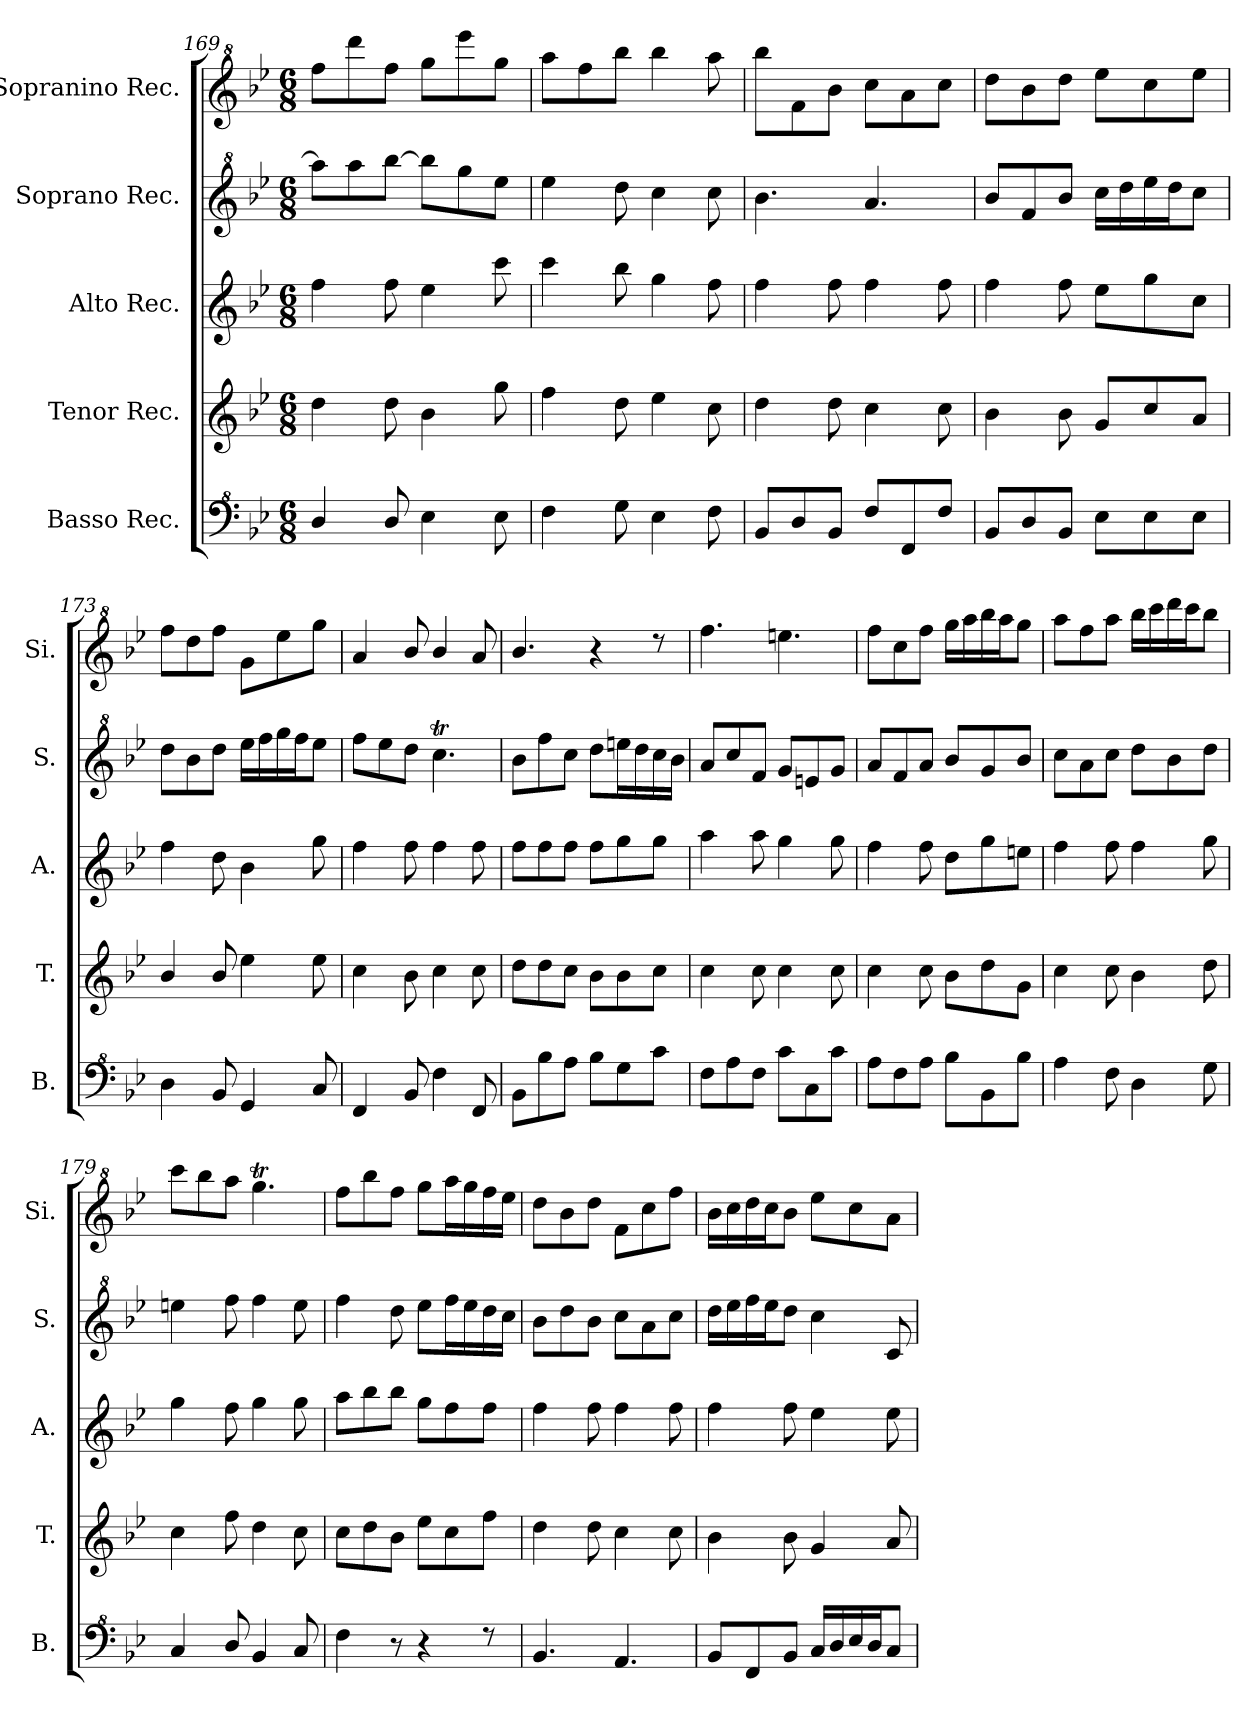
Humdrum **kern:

**kern	**kern	**kern	**kern	**kern
*part5	*part4	*part3	*part2	*part1
*staff5	*staff4	*staff3	*staff2	*staff1
*I"Basso Rec.	*I"Tenor Rec.	*I"Alto Rec.	*I"Soprano Rec.	*I"Sopranino Rec.
*I'B.	*I'T.	*I'A.	*I'S.	*I'Si.
*clefF^4	*clefG2	*clefG2	*clefG^2	*clefG^2
*k[b-e-]	*k[b-e-]	*k[b-e-]	*k[b-e-]	*k[b-e-]
*M6/8	*M6/8	*M6/8	*M6/8	*M6/8
=169	=169	=169	=169	=169
4d/	4dd\	4ff\	8aaa\L]	8fff\L
.	.	.	8aaa\	8dddd\
8d/	8dd\	8ff\	[8bbb-\J	8fff\J
4e-\	4b-\	4ee-\	8bbb-\L]	8ggg\L
.	.	.	8ggg\	8eeee-\
8e-\	8gg\	8ccc\	8eee-\J	8ggg\J
=170	=170	=170	=170	=170
4f\	4ff\	4ccc\	4eee-\	8aaa\L
.	.	.	.	8fff\
8g\	8dd\	8bb-\	8ddd\	8bbb-\J
4e-\	4ee-\	4gg\	4ccc\	4bbb-\
8f\	8cc\	8ff\	8ccc\	8aaa\
!!LO:LB:g=z
=171	=171	=171	=171	=171
8B-/L	4dd\	4ff\	4.bb-\	8bbb-\L
8d/	.	.	.	8ff\
8B-/J	8dd\	8ff\	.	8bb-\J
8f/L	4cc\	4ff\	4.aa/	8ccc\L
8F/	.	.	.	8aa\
8f/J	8cc\	8ff\	.	8ccc\J
=172	=172	=172	=172	=172
8B-/L	4b-\	4ff\	8bb-/L	8ddd\L
8d/	.	.	8ff/	8bb-\
8B-/J	8b-\	8ff\	8bb-/J	8ddd\J
8e-\L	8g/L	8ee-\L	16ccc\LL	8eee-\L
.	.	.	16ddd\	.
8e-\	8cc/	8gg\	16eee-\	8ccc\
.	.	.	16ddd\J	.
8e-\J	8a/J	8cc\J	8ccc\J	8eee-\J
=173	=173	=173	=173	=173
4d\	4b-/	4ff\	8ddd\L	8fff\L
.	.	.	8bb-\	8ddd\
8B-/	8b-/	8dd\	8ddd\J	8fff\J
4G/	4ee-\	4b-\	16eee-\LL	8gg\L
.	.	.	16fff\	.
.	.	.	16ggg\	8eee-\
.	.	.	16fff\J	.
8c/	8ee-\	8gg\	8eee-\J	8ggg\J
=174	=174	=174	=174	=174
4F/	4cc\	4ff\	8fff\L	4aa/
.	.	.	8eee-\	.
8B-/	8b-\	8ff\	8ddd\J	8bb-/
4f\	4cc\	4ff\	4.cccT\	4bb-/
8F/	8cc\	8ff\	.	8aa/
=175	=175	=175	=175	=175
8B-\L	8dd\L	8ff\L	8bb-\L	4.bb-/
8b-\	8dd\	8ff\	8fff\	.
8a\J	8cc\J	8ff\J	8ccc\J	.
8b-\L	8b-\L	8ff\L	8ddd\L	4r
8g\	8b-\	8gg\	16eeen\L	.
.	.	.	16ddd\	.
8cc\J	8cc\J	8gg\J	16ccc\	8rddd
.	.	.	16bb-\JJ	.
=176	=176	=176	=176	=176
8f\L	4cc\	4aa\	8aa/L	4.fff\
8a\	.	.	8ccc/	.
8f\J	8cc\	8aa\	8ff/J	.
8cc\L	4cc\	4gg\	8gg/L	4.eeen\
8c\	.	.	8een/	.
8cc\J	8cc\	8gg\	8gg/J	.
=177	=177	=177	=177	=177
8a\L	4cc\	4ff\	8aa/L	8fff\L
8f\	.	.	8ff/	8ccc\
8a\J	8cc\	8ff\	8aa/J	8fff\J
8b-\L	8b-\L	8dd\L	8bb-/L	16ggg\LL
.	.	.	.	16aaa\
8B-\	8dd\	8gg\	8gg/	16bbb-\
.	.	.	.	16aaa\J
8b-\J	8g\J	8een\J	8bb-/J	8ggg\J
=178	=178	=178	=178	=178
4a\	4cc\	4ff\	8ccc\L	8aaa\L
.	.	.	8aa\	8fff\
8f\	8cc\	8ff\	8ccc\J	8aaa\J
4d\	4b-\	4ff\	8ddd\L	16bbb-\LL
.	.	.	.	16cccc\
.	.	.	8bb-\	16dddd\
.	.	.	.	16cccc\J
8g\	8dd\	8gg\	8ddd\J	8bbb-\J
=179	=179	=179	=179	=179
4c/	4cc\	4gg\	4eeen\	8cccc\L
.	.	.	.	8bbb-\
8d/	8ff\	8ff\	8fff\	8aaa\J
4B-/	4dd\	4gg\	4fff\	4.gggT\
8c/	8cc\	8gg\	8eee\	.
=180	=180	=180	=180	=180
4f\	8cc\L	8aa\L	4fff\	8fff\L
.	8dd\	8bb-\	.	8bbb-\
8r	8b-\J	8bb-\J	8ddd\	8fff\J
4r	8ee-\L	8gg\L	8eee-\L	8ggg\L
.	8cc\	8ff\	16fff\L	16aaa\L
.	.	.	16eee-\	16ggg\
8rf	8ff\J	8ff\J	16ddd\	16fff\
.	.	.	16ccc\JJ	16eee-\JJ
!!LO:LB:g=z
=181	=181	=181	=181	=181
4.B-/	4dd\	4ff\	8bb-\L	8ddd\L
.	.	.	8ddd\	8bb-\
.	8dd\	8ff\	8bb-\J	8ddd\J
4.A/	4cc\	4ff\	8ccc\L	8ff\L
.	.	.	8aa\	8ccc\
.	8cc\	8ff\	8ccc\J	8fff\J
=182	=182	=182	=182	=182
8B-/L	4b-\	4ff\	16ddd\LL	16bb-\LL
.	.	.	16eee-\	16ccc\
8F/	.	.	16fff\	16ddd\
.	.	.	16eee-\J	16ccc\J
8B-/J	8b-\	8ff\	8ddd\J	8bb-\J
16c/LL	4g/	4ee-\	4ccc\	8eee-\L
16d/	.	.	.	.
16e-/	.	.	.	8ccc\
16d/J	.	.	.	.
8c/J	8a/	8ee-\	8cc/	8aa\J
=	=	=	=	=
*-	*-	*-	*-	*-
